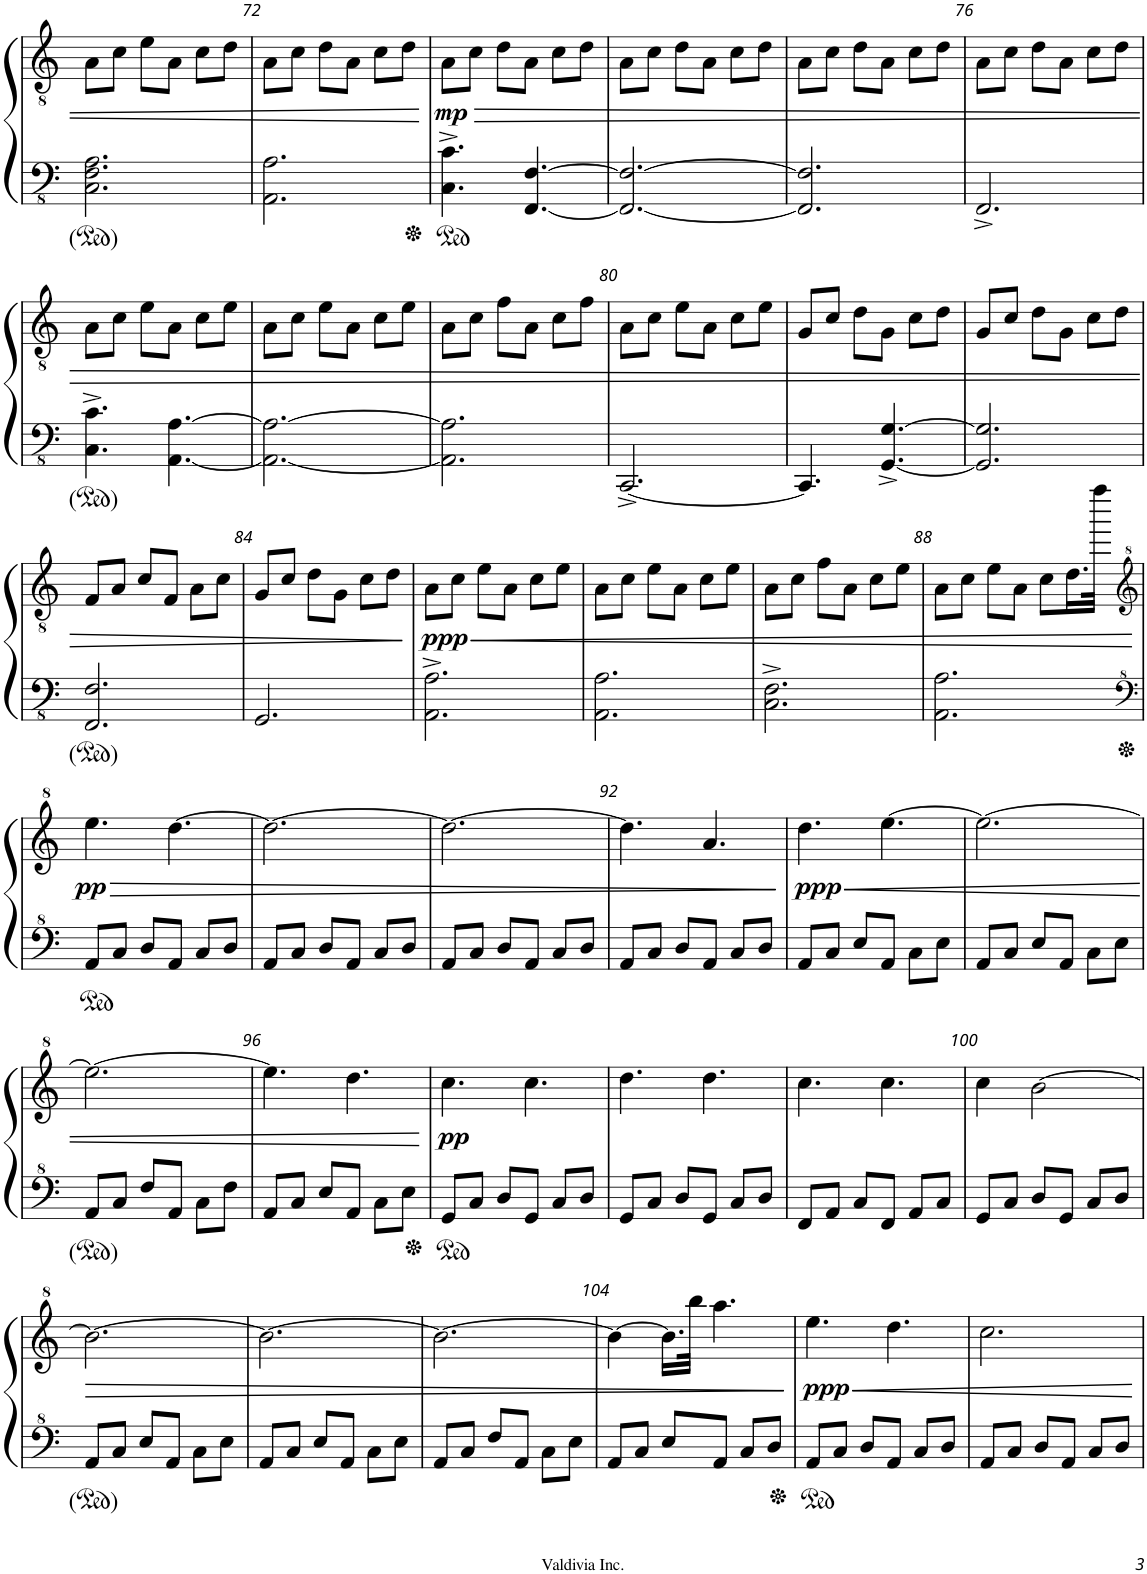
**kern	**kern	**dynam
*part1	*part1	*part1
*staff2	*staff1	*staff1/2
*I"Piano	*	*
*I'Pno.	*	*
!!LO:PB:g=z
*clefFv4	*clefGv2	*
*k[]	*k[]	*
*M3/4	*M3/4	*
=71	=71	=71
2.CC\ 2.FF\ 2.AA\	8A\L	.
.	8c\J	.
.	8e\L	.
.	8A\J	.
.	8c\L	.
.	8d\J	.
=72	=72	=72
2.AAA\ 2.AA\	8A\L	.
.	8c\J	.
.	8d\L	.
.	8A\J	.
.	8c\L	.
.	8d\J	.
=73	=73	=73
!	!	!LO:HP:b
!	!	!LO:DY:n=1:b
4.CC\^ 4.C\^	8A\L	> mp
.	8c\J	.
.	8d\L	.
[4.FFF/ [4.FF/	8A\J	.
.	8c\L	.
.	8d\J	.
=74	=74	=74
2.FFF/_ 2.FF/_	8A\L	.
.	8c\J	.
.	8d\L	.
.	8A\J	.
.	8c\L	.
.	8d\J	.
=75	=75	=75
2.FFF/] 2.FF/]	8A\L	.
.	8c\J	.
.	8d\L	.
.	8A\J	.
.	8c\L	.
.	8d\J	.
=76	=76	=76
2.FFF^/	8A\L	.
.	8c\J	.
.	8d\L	.
.	8A\J	.
.	8c\L	.
.	8d\J	.
!!LO:LB:g=z
=77	=77	=77
4.CC\^ 4.C\^	8A\L	.
.	8c\J	.
.	8e\L	.
[4.AAA\ [4.AA\	8A\J	.
.	8c\L	.
.	8e\J	.
=78	=78	=78
2.AAA\_ 2.AA\_	8A\L	.
.	8c\J	.
.	8e\L	.
.	8A\J	.
.	8c\L	.
.	8e\J	.
=79	=79	=79
2.AAA\] 2.AA\]	8A\L	.
.	8c\J	.
.	8f\L	.
.	8A\J	.
.	8c\L	.
.	8f\J	.
=80	=80	=80
[2.CCC^/	8A\L	.
.	8c\J	.
.	8e\L	.
.	8A\J	.
.	8c\L	.
.	8e\J	.
=81	=81	=81
4.CCC/]	8G/L	.
.	8c/J	.
.	8d\L	.
[4.GGG/^ [4.GG/^	8G\J	.
.	8c\L	.
.	8d\J	.
=82	=82	=82
2.GGG/] 2.GG/]	8G/L	.
.	8c/J	.
.	8d\L	.
.	8G\J	.
.	8c\L	.
.	8d\J	.
!!LO:LB:g=z
=83	=83	=83
2.FFF/ 2.FF/	8F/L	.
.	8A/J	.
.	8c/L	.
.	8F/J	.
.	8A\L	.
.	8c\J	.
=84	=84	=84
2.GGG/	8G/L	.
.	8c/J	.
.	8d\L	.
.	8G\J	.
.	8c\L	.
.	8d\J	.
.	.	]
=85	=85	=85
!	!	!LO:HP:b
!	!	!LO:DY:n=1:b
2.AAA\^ 2.AA\^	8A\L	< ppp
.	8c\J	.
.	8e\L	.
.	8A\J	.
.	8c\L	.
.	8e\J	.
=86	=86	=86
2.AAA\ 2.AA\	8A\L	.
.	8c\J	.
.	8e\L	.
.	8A\J	.
.	8c\L	.
.	8e\J	.
=87	=87	=87
2.CC\^ 2.FF\^	8A\L	.
.	8c\J	.
.	8f\L	.
.	8A\J	.
.	8c\L	.
.	8e\J	.
=88	=88	=88
2.AAA\ 2.AA\	8A\L	.
.	8c\J	.
.	8e\L	.
.	8A\J	.
.	8c\L	.
.	16.d\L	.
.	32fff\JJk	.
.	.	[
!!LO:LB:g=z
=89	=89	=89
*clefF^4	*clefG^2	*
!	!	!LO:HP:b
!	!	!LO:DY:n=1:b
8A/L	4.eee\	> pp
8c/J	.	.
8d/L	.	.
8A/J	[4.ddd\	.
8c/L	.	.
8d/J	.	.
=90	=90	=90
8A/L	2.ddd\_	.
8c/J	.	.
8d/L	.	.
8A/J	.	.
8c/L	.	.
8d/J	.	.
=91	=91	=91
8A/L	2.ddd\_	.
8c/J	.	.
8d/L	.	.
8A/J	.	.
8c/L	.	.
8d/J	.	.
=92	=92	=92
8A/L	4.ddd\]	.
8c/J	.	.
8d/L	.	.
8A/J	4.aa/	.
8c/L	.	.
8d/J	.	.
.	.	]
=93	=93	=93
!	!	!LO:HP:b
!	!	!LO:DY:n=1:b
8A/L	4.ddd\	< ppp
8c/J	.	.
8e/L	.	.
8A/J	[4.eee\	.
8c\L	.	.
8e\J	.	.
=94	=94	=94
8A/L	2.eee\_	.
8c/J	.	.
8e/L	.	.
8A/J	.	.
8c\L	.	.
8e\J	.	.
!!LO:LB:g=z
=95	=95	=95
8A/L	2.eee\_	.
8c/J	.	.
8f/L	.	.
8A/J	.	.
8c\L	.	.
8f\J	.	.
=96	=96	=96
8A/L	4.eee\]	.
8c/J	.	.
8e/L	.	.
8A/J	4.ddd\	.
8c\L	.	.
8e\J	.	.
.	.	[
=97	=97	=97
!	!	!LO:DY:b
8G/L	4.ccc\	pp
8c/J	.	.
8d/L	.	.
8G/J	4.ccc\	.
8c/L	.	.
8d/J	.	.
=98	=98	=98
8G/L	4.ddd\	.
8c/J	.	.
8d/L	.	.
8G/J	4.ddd\	.
8c/L	.	.
8d/J	.	.
=99	=99	=99
8F/L	4.ccc\	.
8A/J	.	.
8c/L	.	.
8F/J	4.ccc\	.
8A/L	.	.
8c/J	.	.
=100	=100	=100
8G/L	4ccc\	.
8c/J	.	.
8d/L	[2bb\	.
8G/J	.	.
8c/L	.	.
8d/J	.	.
!!LO:LB:g=z
=101	=101	=101
!	!	!LO:HP:b
8A/L	2.bb\_	>
8c/J	.	.
8e/L	.	.
8A/J	.	.
8c\L	.	.
8e\J	.	.
=102	=102	=102
8A/L	2.bb\_	.
8c/J	.	.
8e/L	.	.
8A/J	.	.
8c\L	.	.
8e\J	.	.
=103	=103	=103
8A/L	2.bb\_	.
8c/J	.	.
8f/L	.	.
8A/J	.	.
8c\L	.	.
8e\J	.	.
=104	=104	=104
8A/L	4bb\_	.
8c/J	.	.
8e/L	16.bb\LL]	.
.	32bbb\JJk	.
8A/J	4.aaa\	.
8c/L	.	.
8d/J	.	.
.	.	]
=105	=105	=105
!	!	!LO:HP:b
!	!	!LO:DY:n=1:b
8A/L	4.eee\	< ppp
8c/J	.	.
8d/L	.	.
8A/J	4.ddd\	.
8c/L	.	.
8d/J	.	.
=106	=106	=106
8A/L	2.ccc\	.
8c/J	.	.
8d/L	.	.
8A/J	.	.
8c/L	.	.
8d/J	.	.
.	.	[
=	=	=
*-	*-	*-
